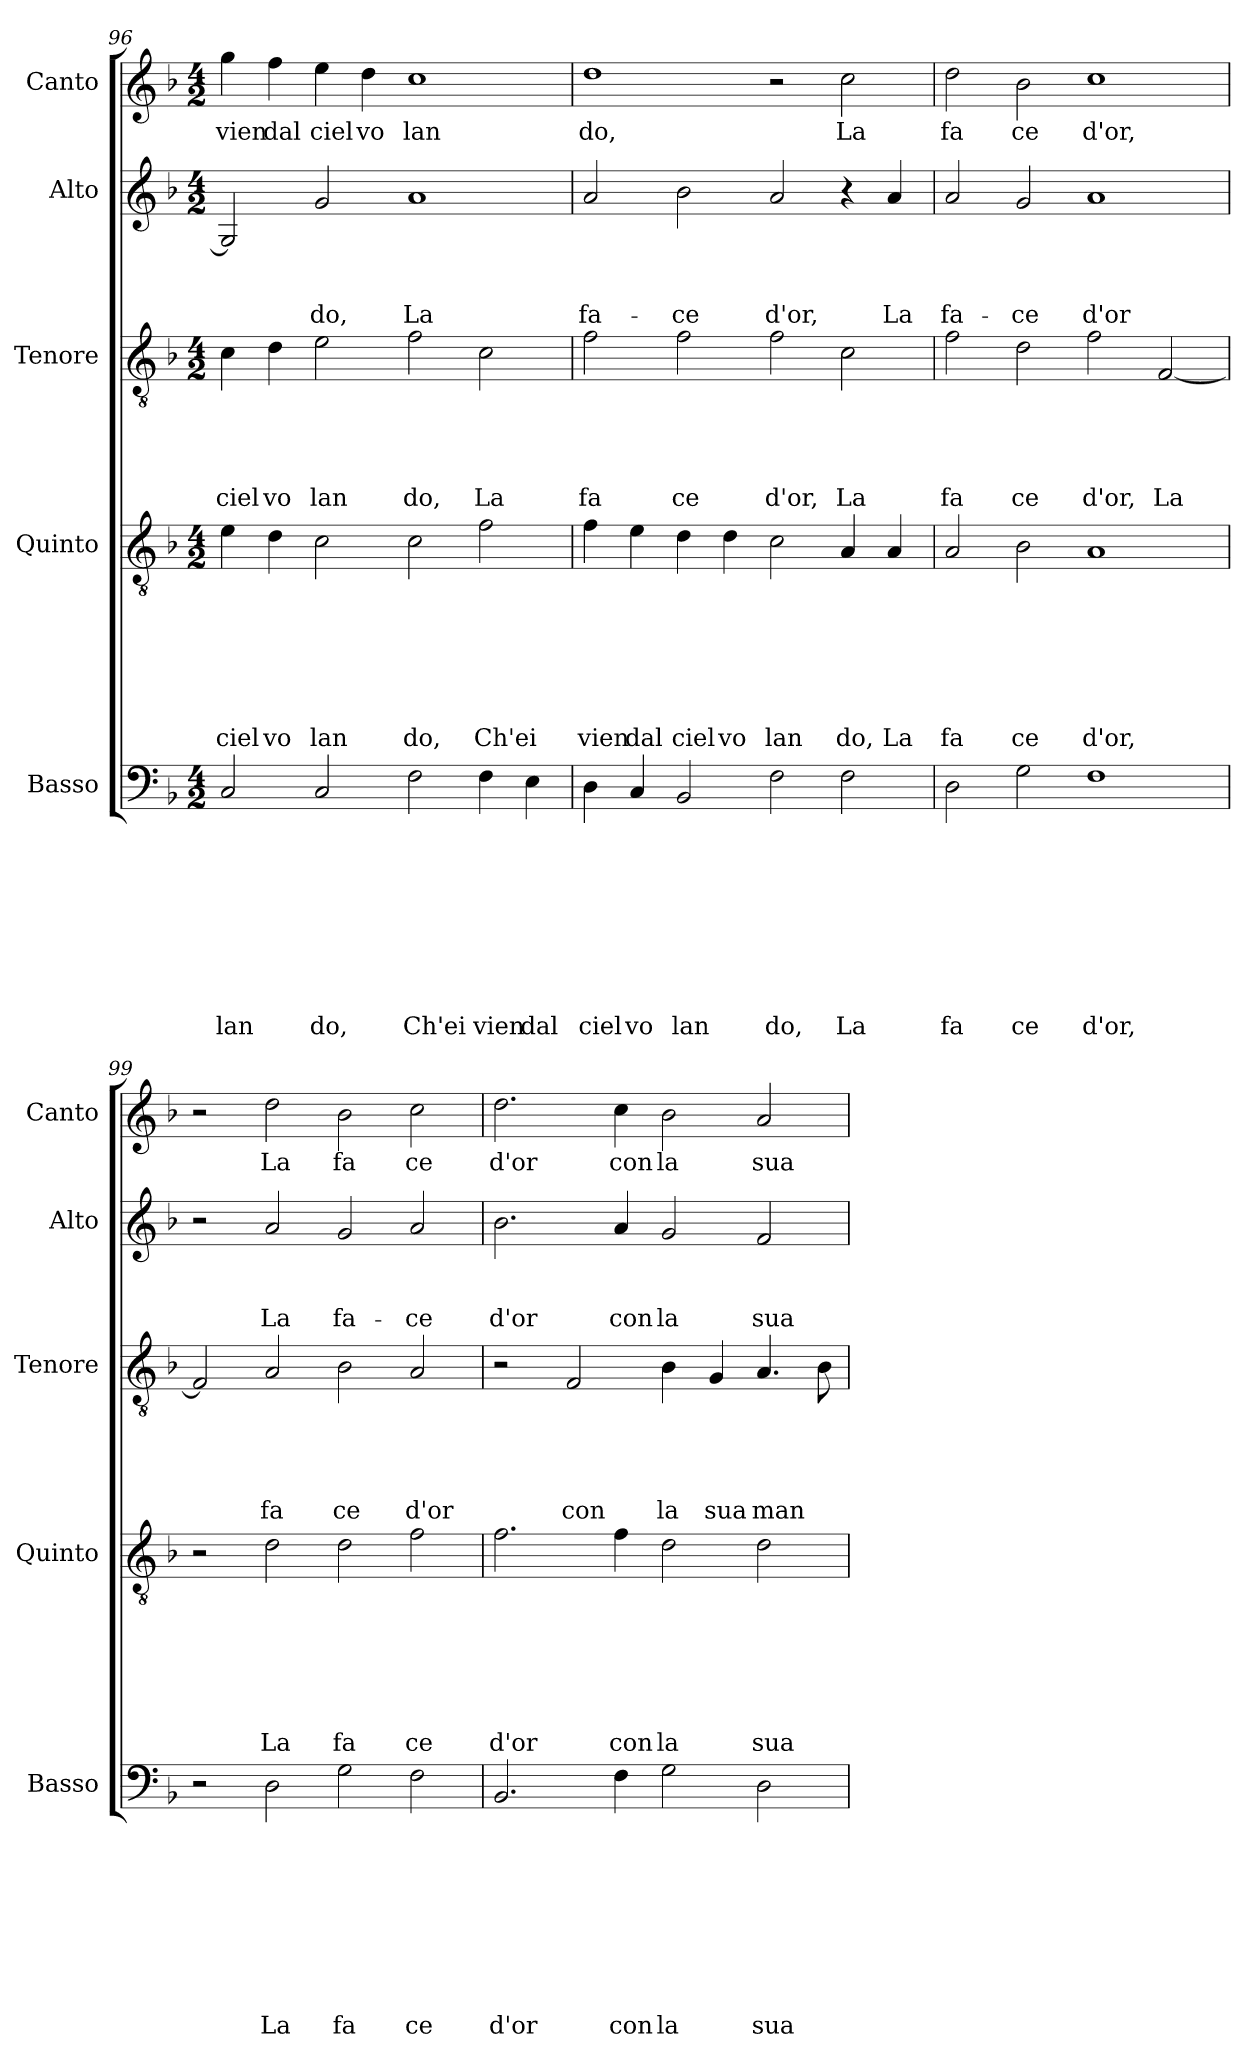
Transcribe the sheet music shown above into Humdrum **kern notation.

**kern	**text	**text	**text	**text	**text	**text	**text	**text	**text	**kern	**text	**text	**text	**text	**text	**text	**text	**kern	**text	**text	**text	**text	**text	**kern	**text	**text	**text	**kern	**text
*part5	*part5	*part5	*part5	*part5	*part5	*part5	*part5	*part5	*part5	*part4	*part4	*part4	*part4	*part4	*part4	*part4	*part4	*part3	*part3	*part3	*part3	*part3	*part3	*part2	*part2	*part2	*part2	*part1	*part1
*staff5	*staff5	*staff5	*staff5	*staff5	*staff5	*staff5	*staff5	*staff5	*staff5	*staff4	*staff4	*staff4	*staff4	*staff4	*staff4	*staff4	*staff4	*staff3	*staff3	*staff3	*staff3	*staff3	*staff3	*staff2	*staff2	*staff2	*staff2	*staff1	*staff1
*I"Basso	*	*	*	*	*	*	*	*	*	*I"Quinto	*	*	*	*	*	*	*	*I"Tenore	*	*	*	*	*	*I"Alto	*	*	*	*I"Canto	*
*I'Basso	*	*	*	*	*	*	*	*	*	*I'Quinto	*	*	*	*	*	*	*	*I'Tenore	*	*	*	*	*	*I'Alto	*	*	*	*I'Canto	*
*clefF4	*	*	*	*	*	*	*	*	*	*clefGv2	*	*	*	*	*	*	*	*clefGv2	*	*	*	*	*	*clefG2	*	*	*	*clefG2	*
*k[b-]	*	*	*	*	*	*	*	*	*	*k[b-]	*	*	*	*	*	*	*	*k[b-]	*	*	*	*	*	*k[b-]	*	*	*	*k[b-]	*
*F:	*	*	*	*	*	*	*	*	*	*F:	*	*	*	*	*	*	*	*F:	*	*	*	*	*	*F:	*	*	*	*F:	*
*M4/2	*	*	*	*	*	*	*	*	*	*M4/2	*	*	*	*	*	*	*	*M4/2	*	*	*	*	*	*M4/2	*	*	*	*M4/2	*
=96	=96	=96	=96	=96	=96	=96	=96	=96	=96	=96	=96	=96	=96	=96	=96	=96	=96	=96	=96	=96	=96	=96	=96	=96	=96	=96	=96	=96	=96
!	!	!	!	!	!	!	!	!	!LO:LY:b	!	!	!	!	!	!	!	!LO:LY:b	!	!	!	!	!	!LO:LY:b	!	!	!	!	!	!LO:LY:b
2C/	.	.	.	.	.	.	.	.	lan	4e\	.	.	.	.	.	.	ciel	4c\	.	.	.	.	ciel	2G/]	.	.	.	4gg\	vien
!	!	!	!	!	!	!	!	!	!	!	!	!	!	!	!	!	!LO:LY:b	!	!	!	!	!	!LO:LY:b	!	!	!	!	!	!LO:LY:b
.	.	.	.	.	.	.	.	.	.	4d\	.	.	.	.	.	.	vo	4d\	.	.	.	.	vo	.	.	.	.	4ff\	dal
!	!	!	!	!	!	!	!	!	!LO:LY:b	!	!	!	!	!	!	!	!LO:LY:b	!	!	!	!	!	!LO:LY:b	!	!	!	!LO:LY:b	!	!LO:LY:b
2C/	.	.	.	.	.	.	.	.	do,	2c\	.	.	.	.	.	.	lan	2e\	.	.	.	.	lan	2g/	.	.	-do,	4ee\	ciel
!	!	!	!	!	!	!	!	!	!	!	!	!	!	!	!	!	!	!	!	!	!	!	!	!	!	!	!	!	!LO:LY:b
.	.	.	.	.	.	.	.	.	.	.	.	.	.	.	.	.	.	.	.	.	.	.	.	.	.	.	.	4dd\	vo
!	!	!	!	!	!	!	!	!	!LO:LY:b	!	!	!	!	!	!	!	!LO:LY:b	!	!	!	!	!	!LO:LY:b	!	!	!	!LO:LY:b	!	!LO:LY:b
2F\	.	.	.	.	.	.	.	.	Ch'ei	2c\	.	.	.	.	.	.	do,	2f\	.	.	.	.	do,	1a	.	.	La	1cc	lan
!	!	!	!	!	!	!	!	!	!LO:LY:b	!	!	!	!	!	!	!	!LO:LY:b	!	!	!	!	!	!LO:LY:b	!	!	!	!	!	!
4F\	.	.	.	.	.	.	.	.	vien	2f\	.	.	.	.	.	.	Ch'ei	2c\	.	.	.	.	La	.	.	.	.	.	.
!	!	!	!	!	!	!	!	!	!LO:LY:b	!	!	!	!	!	!	!	!	!	!	!	!	!	!	!	!	!	!	!	!
4E\	.	.	.	.	.	.	.	.	dal	.	.	.	.	.	.	.	.	.	.	.	.	.	.	.	.	.	.	.	.
=97	=97	=97	=97	=97	=97	=97	=97	=97	=97	=97	=97	=97	=97	=97	=97	=97	=97	=97	=97	=97	=97	=97	=97	=97	=97	=97	=97	=97	=97
!	!	!	!	!	!	!	!	!	!LO:LY:b	!	!	!	!	!	!	!	!LO:LY:b	!	!	!	!	!	!LO:LY:b	!	!	!	!LO:LY:b	!	!LO:LY:b
4D\	.	.	.	.	.	.	.	.	ciel	4f\	.	.	.	.	.	.	vien	2f\	.	.	.	.	fa	2a/	.	.	fa-	1dd	do,
!	!	!	!	!	!	!	!	!	!LO:LY:b	!	!	!	!	!	!	!	!LO:LY:b	!	!	!	!	!	!	!	!	!	!	!	!
4C/	.	.	.	.	.	.	.	.	vo	4e\	.	.	.	.	.	.	dal	.	.	.	.	.	.	.	.	.	.	.	.
!	!	!	!	!	!	!	!	!	!LO:LY:b	!	!	!	!	!	!	!	!LO:LY:b	!	!	!	!	!	!LO:LY:b	!	!	!	!LO:LY:b	!	!
2BB-/	.	.	.	.	.	.	.	.	lan	4d\	.	.	.	.	.	.	ciel	2f\	.	.	.	.	ce	2b-\	.	.	-ce	.	.
!	!	!	!	!	!	!	!	!	!	!	!	!	!	!	!	!	!LO:LY:b	!	!	!	!	!	!	!	!	!	!	!	!
.	.	.	.	.	.	.	.	.	.	4d\	.	.	.	.	.	.	vo	.	.	.	.	.	.	.	.	.	.	.	.
!	!	!	!	!	!	!	!	!	!LO:LY:b	!	!	!	!	!	!	!	!LO:LY:b	!	!	!	!	!	!LO:LY:b	!	!	!	!LO:LY:b	!	!
2F\	.	.	.	.	.	.	.	.	do,	2c\	.	.	.	.	.	.	lan	2f\	.	.	.	.	d'or,	2a/	.	.	d'or,	2r	.
!	!	!	!	!	!	!	!	!	!LO:LY:b	!	!	!	!	!	!	!	!LO:LY:b	!	!	!	!	!	!LO:LY:b	!	!	!	!	!	!LO:LY:b
2F\	.	.	.	.	.	.	.	.	La	4A/	.	.	.	.	.	.	do,	2c\	.	.	.	.	La	4r	.	.	.	2cc\	La
!	!	!	!	!	!	!	!	!	!	!	!	!	!	!	!	!	!LO:LY:b	!	!	!	!	!	!	!	!	!	!LO:LY:b	!	!
.	.	.	.	.	.	.	.	.	.	4A/	.	.	.	.	.	.	La	.	.	.	.	.	.	4a/	.	.	La	.	.
=98	=98	=98	=98	=98	=98	=98	=98	=98	=98	=98	=98	=98	=98	=98	=98	=98	=98	=98	=98	=98	=98	=98	=98	=98	=98	=98	=98	=98	=98
!	!	!	!	!	!	!	!	!	!LO:LY:b	!	!	!	!	!	!	!	!LO:LY:b	!	!	!	!	!	!LO:LY:b	!	!	!	!LO:LY:b	!	!LO:LY:b
2D\	.	.	.	.	.	.	.	.	fa	2A/	.	.	.	.	.	.	fa	2f\	.	.	.	.	fa	2a/	.	.	fa-	2dd\	fa
!	!	!	!	!	!	!	!	!	!LO:LY:b	!	!	!	!	!	!	!	!LO:LY:b	!	!	!	!	!	!LO:LY:b	!	!	!	!LO:LY:b	!	!LO:LY:b
2G\	.	.	.	.	.	.	.	.	ce	2B-\	.	.	.	.	.	.	ce	2d\	.	.	.	.	ce	2g/	.	.	-ce	2b-\	ce
!	!	!	!	!	!	!	!	!	!LO:LY:b	!	!	!	!	!	!	!	!LO:LY:b	!	!	!	!	!	!LO:LY:b	!	!	!	!LO:LY:b	!	!LO:LY:b
1F	.	.	.	.	.	.	.	.	d'or,	1A	.	.	.	.	.	.	d'or,	2f\	.	.	.	.	d'or,	1a	.	.	d'or	1cc	d'or,
!	!	!	!	!	!	!	!	!	!	!	!	!	!	!	!	!	!	!	!	!	!	!	!LO:LY:b	!	!	!	!	!	!
.	.	.	.	.	.	.	.	.	.	.	.	.	.	.	.	.	.	[<2F/	.	.	.	.	La	.	.	.	.	.	.
=99	=99	=99	=99	=99	=99	=99	=99	=99	=99	=99	=99	=99	=99	=99	=99	=99	=99	=99	=99	=99	=99	=99	=99	=99	=99	=99	=99	=99	=99
2r	.	.	.	.	.	.	.	.	.	2r	.	.	.	.	.	.	.	2F/]	.	.	.	.	.	2r	.	.	.	2r	.
!	!	!	!	!	!	!	!	!	!LO:LY:b	!	!	!	!	!	!	!	!LO:LY:b	!	!	!	!	!	!LO:LY:b	!	!	!	!LO:LY:b	!	!LO:LY:b
2D\	.	.	.	.	.	.	.	.	La	2d\	.	.	.	.	.	.	La	2A/	.	.	.	.	fa	2a/	.	.	La	2dd\	La
!	!	!	!	!	!	!	!	!	!LO:LY:b	!	!	!	!	!	!	!	!LO:LY:b	!	!	!	!	!	!LO:LY:b	!	!	!	!LO:LY:b	!	!LO:LY:b
2G\	.	.	.	.	.	.	.	.	fa	2d\	.	.	.	.	.	.	fa	2B-\	.	.	.	.	ce	2g/	.	.	fa-	2b-\	fa
!	!	!	!	!	!	!	!	!	!LO:LY:b	!	!	!	!	!	!	!	!LO:LY:b	!	!	!	!	!	!LO:LY:b	!	!	!	!LO:LY:b	!	!LO:LY:b
2F\	.	.	.	.	.	.	.	.	ce	2f\	.	.	.	.	.	.	ce	2A/	.	.	.	.	d'or	2a/	.	.	-ce	2cc\	ce
!!LO:LB:g=z
=100	=100	=100	=100	=100	=100	=100	=100	=100	=100	=100	=100	=100	=100	=100	=100	=100	=100	=100	=100	=100	=100	=100	=100	=100	=100	=100	=100	=100	=100
!	!	!	!	!	!	!	!	!	!LO:LY:b	!	!	!	!	!	!	!	!LO:LY:b	!	!	!	!	!	!	!	!	!	!LO:LY:b	!	!LO:LY:b
2.BB-/	.	.	.	.	.	.	.	.	d'or	2.f\	.	.	.	.	.	.	d'or	2r	.	.	.	.	.	2.b-\	.	.	d'or	2.dd\	d'or
!	!	!	!	!	!	!	!	!	!	!	!	!	!	!	!	!	!	!	!	!	!	!	!LO:LY:b	!	!	!	!	!	!
.	.	.	.	.	.	.	.	.	.	.	.	.	.	.	.	.	.	2F/	.	.	.	.	con	.	.	.	.	.	.
!	!	!	!	!	!	!	!	!	!LO:LY:b	!	!	!	!	!	!	!	!LO:LY:b	!	!	!	!	!	!	!	!	!	!LO:LY:b	!	!LO:LY:b
4F\	.	.	.	.	.	.	.	.	con	4f\	.	.	.	.	.	.	con	.	.	.	.	.	.	4a/	.	.	con	4cc\	con
!	!	!	!	!	!	!	!	!	!LO:LY:b	!	!	!	!	!	!	!	!LO:LY:b	!	!	!	!	!	!LO:LY:b	!	!	!	!LO:LY:b	!	!LO:LY:b
2G\	.	.	.	.	.	.	.	.	la	2d\	.	.	.	.	.	.	la	4B-\	.	.	.	.	la	2g/	.	.	la	2b-\	la
!	!	!	!	!	!	!	!	!	!	!	!	!	!	!	!	!	!	!	!	!	!	!	!LO:LY:b	!	!	!	!	!	!
.	.	.	.	.	.	.	.	.	.	.	.	.	.	.	.	.	.	4G/	.	.	.	.	sua	.	.	.	.	.	.
!	!	!	!	!	!	!	!	!	!LO:LY:b	!	!	!	!	!	!	!	!LO:LY:b	!	!	!	!	!	!LO:LY:b	!	!	!	!LO:LY:b	!	!LO:LY:b
2D\	.	.	.	.	.	.	.	.	sua	2d\	.	.	.	.	.	.	sua	4.A/	.	.	.	.	man	2f/	.	.	sua	2a/	sua
.	.	.	.	.	.	.	.	.	.	.	.	.	.	.	.	.	.	8B-\	.	.	.	.	.	.	.	.	.	.	.
=	=	=	=	=	=	=	=	=	=	=	=	=	=	=	=	=	=	=	=	=	=	=	=	=	=	=	=	=	=
*-	*-	*-	*-	*-	*-	*-	*-	*-	*-	*-	*-	*-	*-	*-	*-	*-	*-	*-	*-	*-	*-	*-	*-	*-	*-	*-	*-	*-	*-
